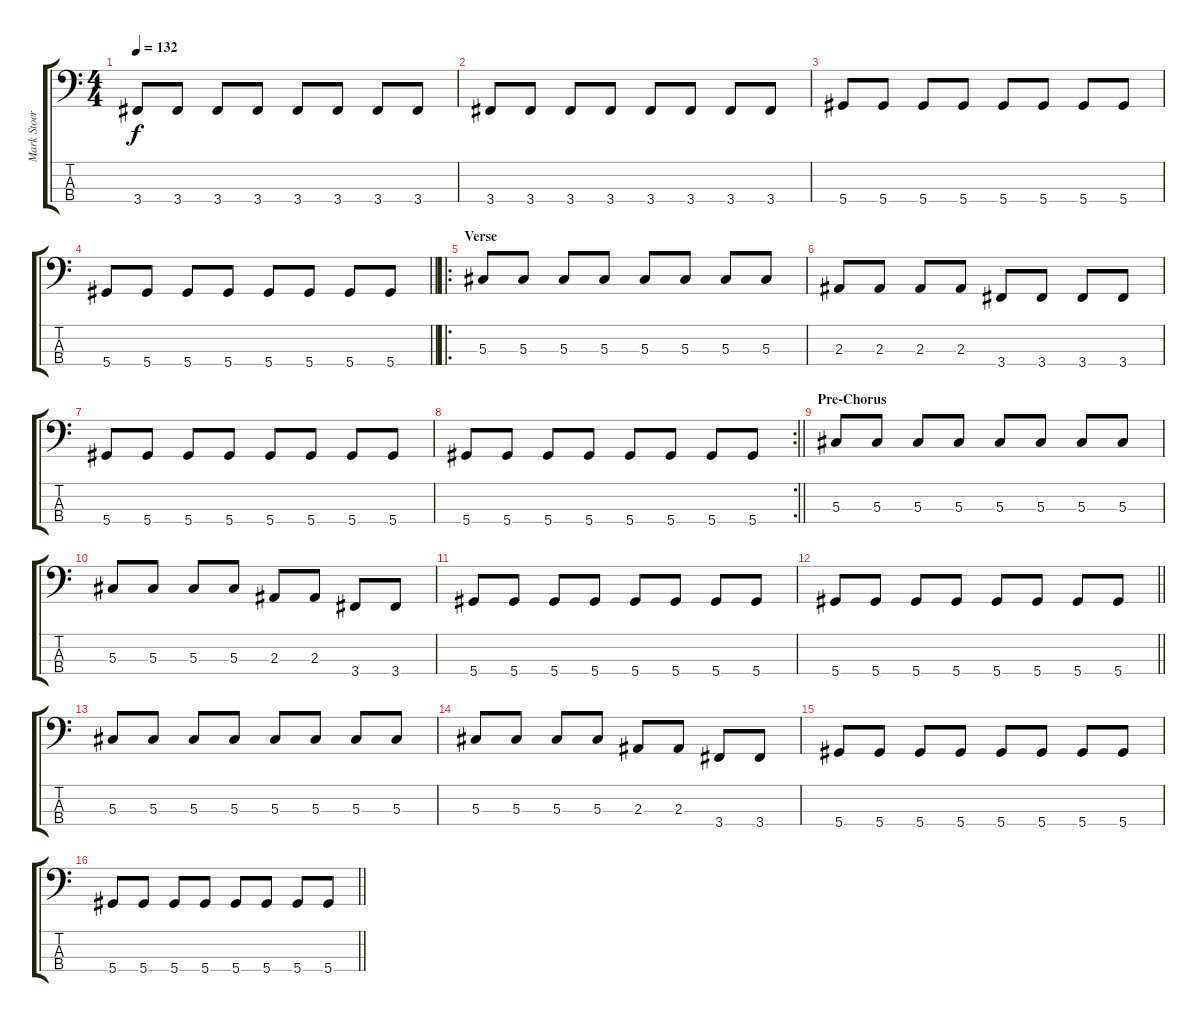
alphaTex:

\track ("Mark Stoermer" "Mark Stoer") {instrument electricbasspick}
\staff {score tabs}
\tuning (Gb2 Db2 Ab1 Eb1) {hide}
\ts (4 4)
\tempo 132
\clef f4
\ks c
3.4.8{dy f} 3.4.8 3.4.8 3.4.8 3.4.8 3.4.8 3.4.8 3.4.8 |
3.4.8 3.4.8 3.4.8 3.4.8 3.4.8 3.4.8 3.4.8 3.4.8 |
5.4.8 5.4.8 5.4.8 5.4.8 5.4.8 5.4.8 5.4.8 5.4.8 |
\barLineRight lightlight
5.4.8 5.4.8 5.4.8 5.4.8 5.4.8 5.4.8 5.4.8 5.4.8 |
\ro
\section ("" "Verse")
5.3.8 5.3.8 5.3.8 5.3.8 5.3.8 5.3.8 5.3.8 5.3.8 |
2.3.8 2.3.8 2.3.8 2.3.8 3.4.8 3.4.8 3.4.8 3.4.8 |
5.4.8 5.4.8 5.4.8 5.4.8 5.4.8 5.4.8 5.4.8 5.4.8 |
\rc 2
\barLineRight lightlight
5.4.8 5.4.8 5.4.8 5.4.8 5.4.8 5.4.8 5.4.8 5.4.8 |
\section ("" "Pre-Chorus")
5.3.8 5.3.8 5.3.8 5.3.8 5.3.8 5.3.8 5.3.8 5.3.8 |
5.3.8 5.3.8 5.3.8 5.3.8 2.3.8 2.3.8 3.4.8 3.4.8 |
5.4.8 5.4.8 5.4.8 5.4.8 5.4.8 5.4.8 5.4.8 5.4.8 |
\barLineRight lightlight
5.4.8 5.4.8 5.4.8 5.4.8 5.4.8 5.4.8 5.4.8 5.4.8 |
5.3.8 5.3.8 5.3.8 5.3.8 5.3.8 5.3.8 5.3.8 5.3.8 |
5.3.8 5.3.8 5.3.8 5.3.8 2.3.8 2.3.8 3.4.8 3.4.8 |
5.4.8 5.4.8 5.4.8 5.4.8 5.4.8 5.4.8 5.4.8 5.4.8 |
\barLineRight lightlight
5.4.8 5.4.8 5.4.8 5.4.8 5.4.8 5.4.8 5.4.8 5.4.8
